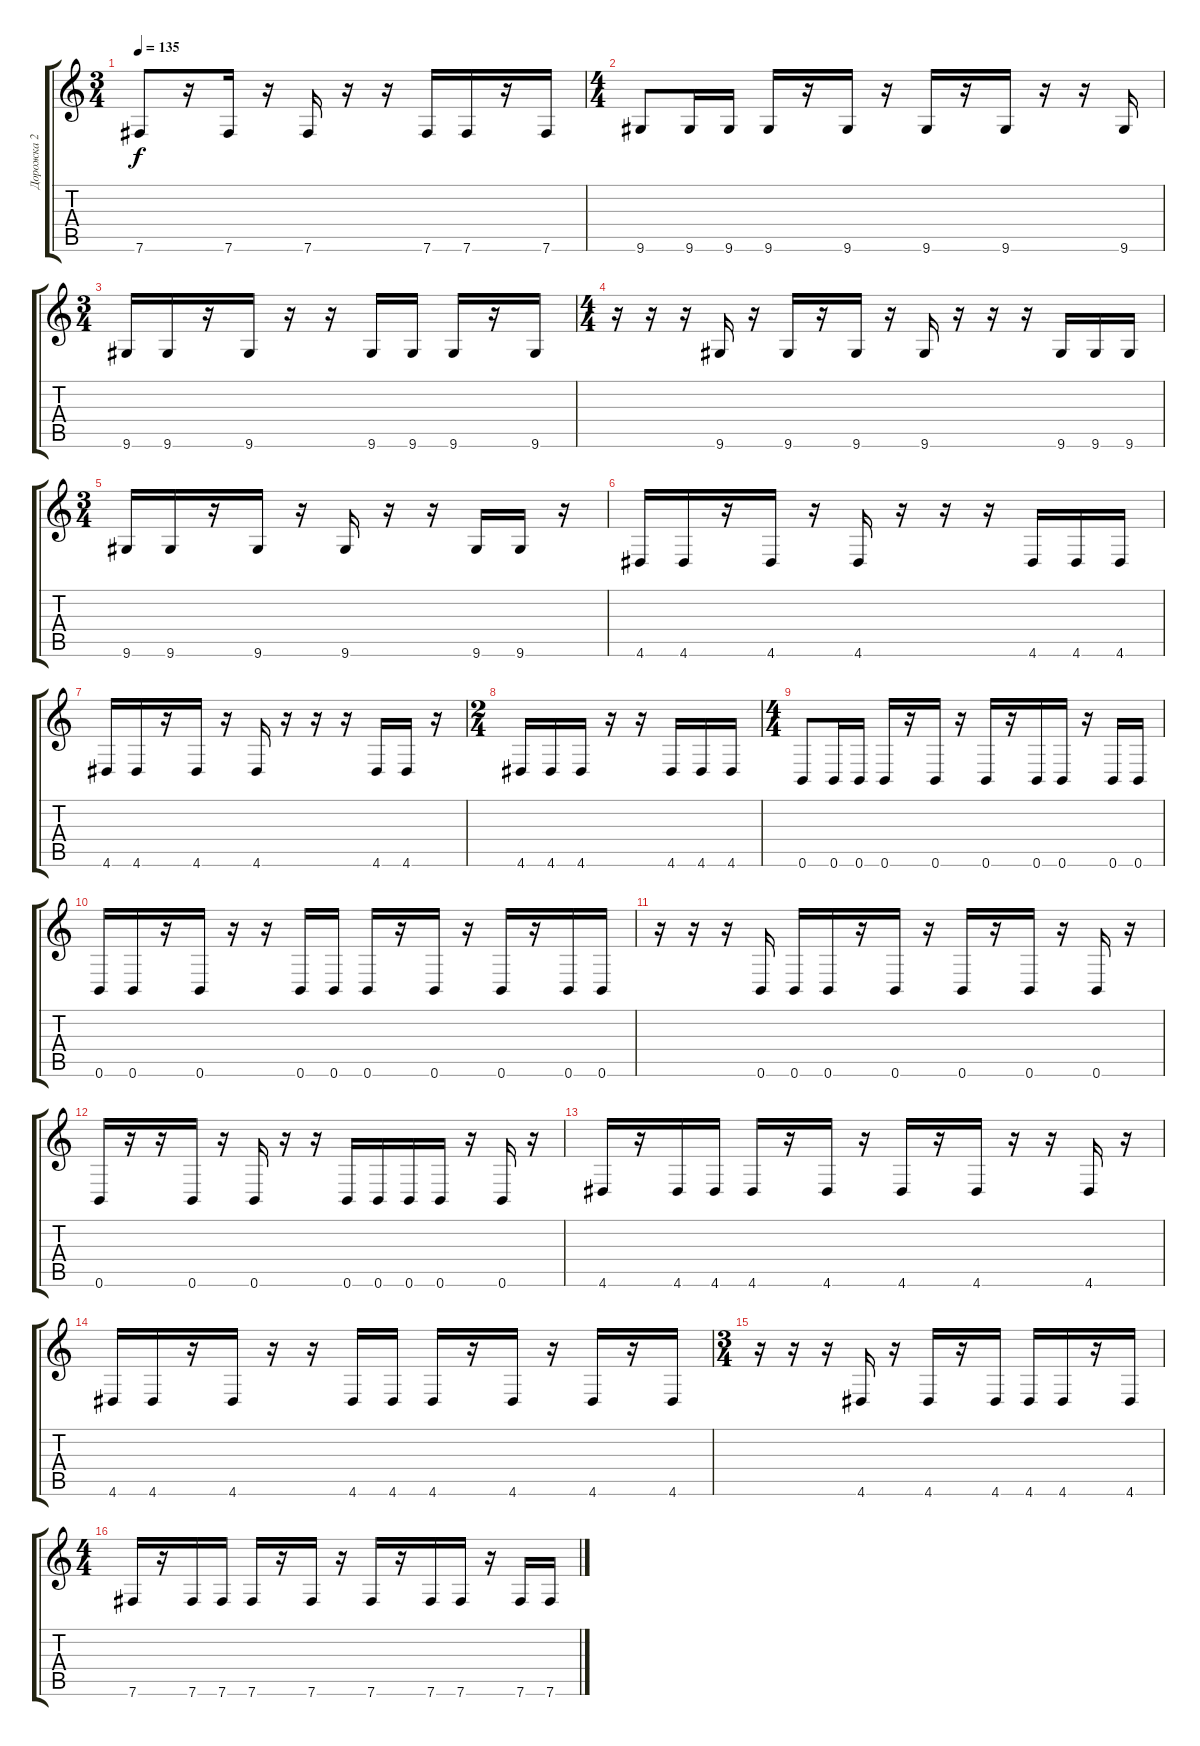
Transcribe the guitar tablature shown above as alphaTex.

\track ("Дорожка 2" "Дорожка 2") {instrument distortionguitar}
\staff {score tabs}
\tuning (Db4 Ab3 E3 B2 Gb2 B1) {hide}
\ts (3 4)
\tempo 135
\clef g2
\ks c
7.6.8{dy f} r.16 7.6.16 r.16 7.6.16 r.16 r.16 7.6.16 7.6.16 r.16 7.6.16 |
\ts (4 4)
9.6.8 9.6.16 9.6.16 9.6.16 r.16 9.6.16 r.16 9.6.16 r.16 9.6.16 r.16 r.16 9.6.16 |
\ts (3 4)
9.6.16 9.6.16 r.16 9.6.16 r.16 r.16 9.6.16 9.6.16 9.6.16 r.16 9.6.16 |
\ts (4 4)
r.16 r.16 r.16 9.6.16 r.16 9.6.16 r.16 9.6.16 r.16 9.6.16 r.16 r.16 r.16 9.6.16 9.6.16 9.6.16 |
\ts (3 4)
9.6.16 9.6.16 r.16 9.6.16 r.16 9.6.16 r.16 r.16 9.6.16 9.6.16 r.16 |
4.6.16 4.6.16 r.16 4.6.16 r.16 4.6.16 r.16 r.16 r.16 4.6.16 4.6.16 4.6.16 |
4.6.16 4.6.16 r.16 4.6.16 r.16 4.6.16 r.16 r.16 r.16 4.6.16 4.6.16 r.16 |
\ts (2 4)
4.6.16 4.6.16 4.6.16 r.16 r.16 4.6.16 4.6.16 4.6.16 |
\ts (4 4)
0.6.8 0.6.16 0.6.16 0.6.16 r.16 0.6.16 r.16 0.6.16 r.16 0.6.16 0.6.16 r.16 0.6.16 0.6.16 |
0.6.16 0.6.16 r.16 0.6.16 r.16 r.16 0.6.16 0.6.16 0.6.16 r.16 0.6.16 r.16 0.6.16 r.16 0.6.16 0.6.16 |
r.16 r.16 r.16 0.6.16 0.6.16 0.6.16 r.16 0.6.16 r.16 0.6.16 r.16 0.6.16 r.16 0.6.16 r.16 |
0.6.16 r.16 r.16 0.6.16 r.16 0.6.16 r.16 r.16 0.6.16 0.6.16 0.6.16 0.6.16 r.16 0.6.16 r.16 |
4.6.16 r.16 4.6.16 4.6.16 4.6.16 r.16 4.6.16 r.16 4.6.16 r.16 4.6.16 r.16 r.16 4.6.16 r.16 |
4.6.16 4.6.16 r.16 4.6.16 r.16 r.16 4.6.16 4.6.16 4.6.16 r.16 4.6.16 r.16 4.6.16 r.16 4.6.16 |
\ts (3 4)
r.16 r.16 r.16 4.6.16 r.16 4.6.16 r.16 4.6.16 4.6.16 4.6.16 r.16 4.6.16 |
\ts (4 4)
7.6.16 r.16 7.6.16 7.6.16 7.6.16 r.16 7.6.16 r.16 7.6.16 r.16 7.6.16 7.6.16 r.16 7.6.16 7.6.16
